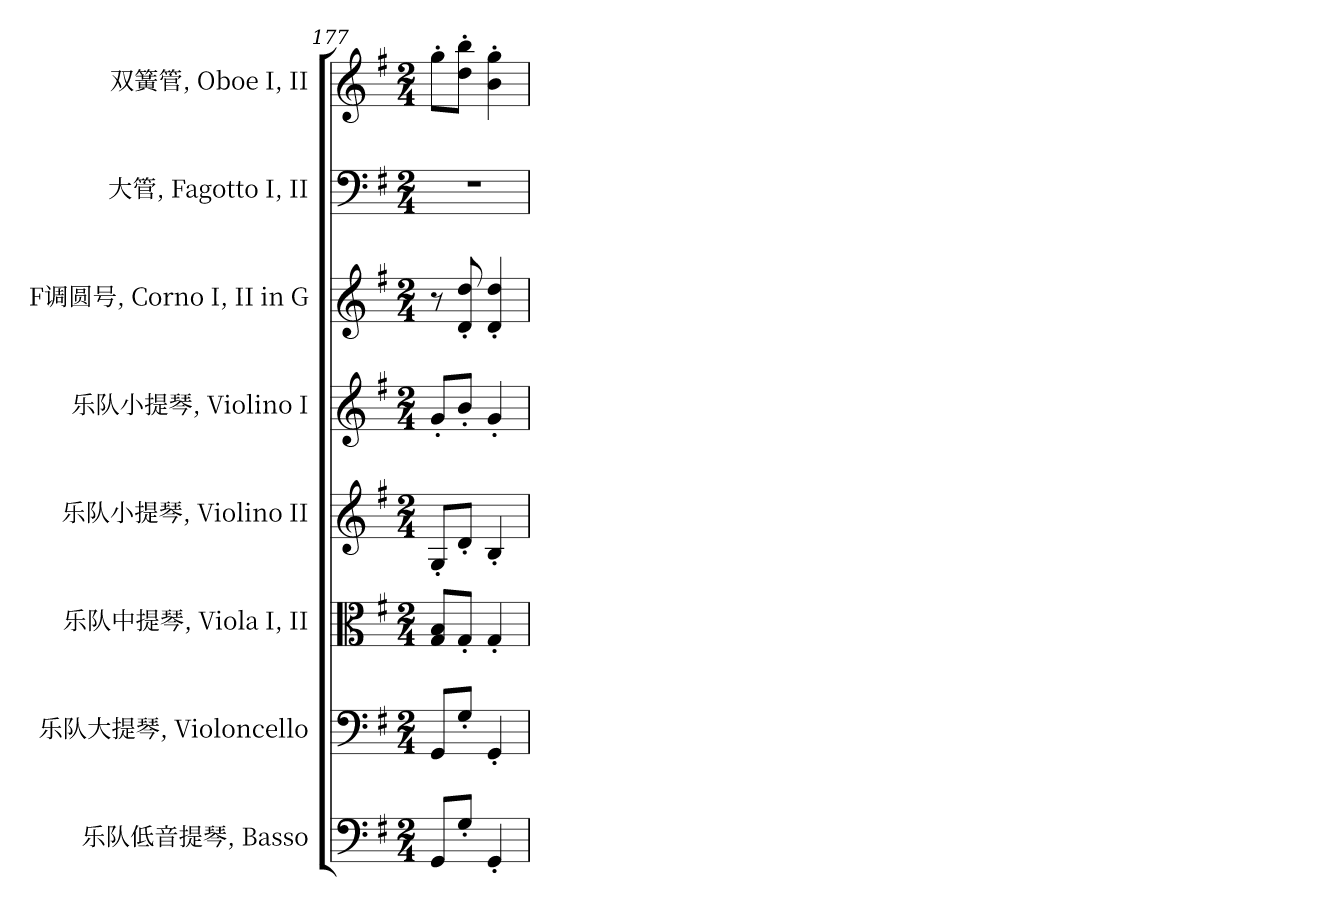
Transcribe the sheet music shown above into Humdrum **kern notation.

**kern	**kern	**kern	**kern	**kern	**kern	**kern	**kern
*part8	*part7	*part6	*part5	*part4	*part3	*part2	*part1
*staff8	*staff7	*staff6	*staff5	*staff4	*staff3	*staff2	*staff1
*I"乐队低音提琴, Basso	*I"乐队大提琴, Violoncello	*I"乐队中提琴, Viola I, II	*I"乐队小提琴, Violino II	*I"乐队小提琴, Violino I	*I"F调圆号, Corno I, II in G	*I"大管, Fagotto I, II	*I"双簧管, Oboe I, II
*	*	*	*	*	*	*	*I'Ob.
*clefF4	*clefF4	*clefC3	*clefG2	*clefG2	*clefG2	*clefF4	*clefG2
*ITrd7c12	*	*	*	*	*ITrd4c7	*	*
*k[f#]	*k[f#]	*k[f#]	*k[f#]	*k[f#]	*k[]	*k[f#]	*k[f#]
*M2/4	*M2/4	*M2/4	*M2/4	*M2/4	*M2/4	*M2/4	*M2/4
=177	=177	=177	=177	=177	=177	=177	=177
8GGG/L	8GG/L	8G/ 8B/L	8G'/L	8g'/L	8r	2r	8gg'\L
8GG'/J	8G'/J	8G'/J	8d'/J	8b'/J	8G/' 8g/'	.	8dd\' 8bb\'J
4GGG'/	4GG'/	4G'/	4B'/	4g'/	4G/' 4g/'	.	4b\' 4gg\'
=	=	=	=	=	=	=	=
*-	*-	*-	*-	*-	*-	*-	*-
